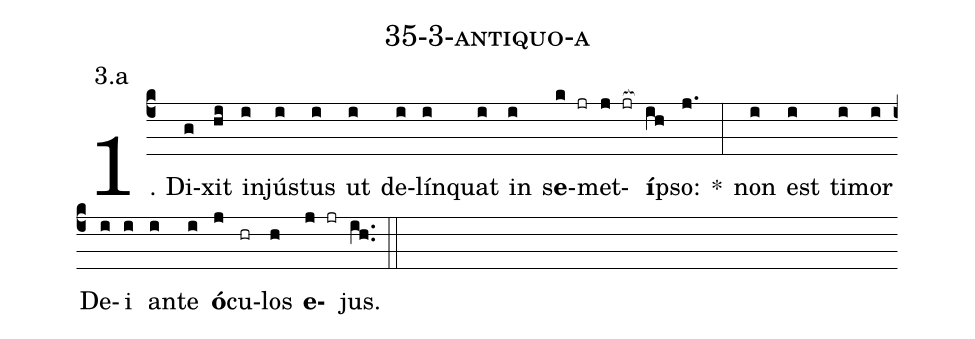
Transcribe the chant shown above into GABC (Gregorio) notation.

name: 35-3-antiquo-a;
annotation: 3.a;
%%
(c4)1. Di(g)xit(hi) in(i)jús(i)tus(i) ut(i) de(i)lín(i)quat(i) in(i) s<b>e</b>(k jr)met(j jr[ocb:1{])<b>í</b>p(ih[ocb:0}])so:(j.) *(:) non(i) est(i) ti(i)mor(i) De(i)i(i) an(i)te(i) <b>ó</b>(j)cu(hr)los(h) <b>e</b>(j jr)jus.(ih..) (::)
